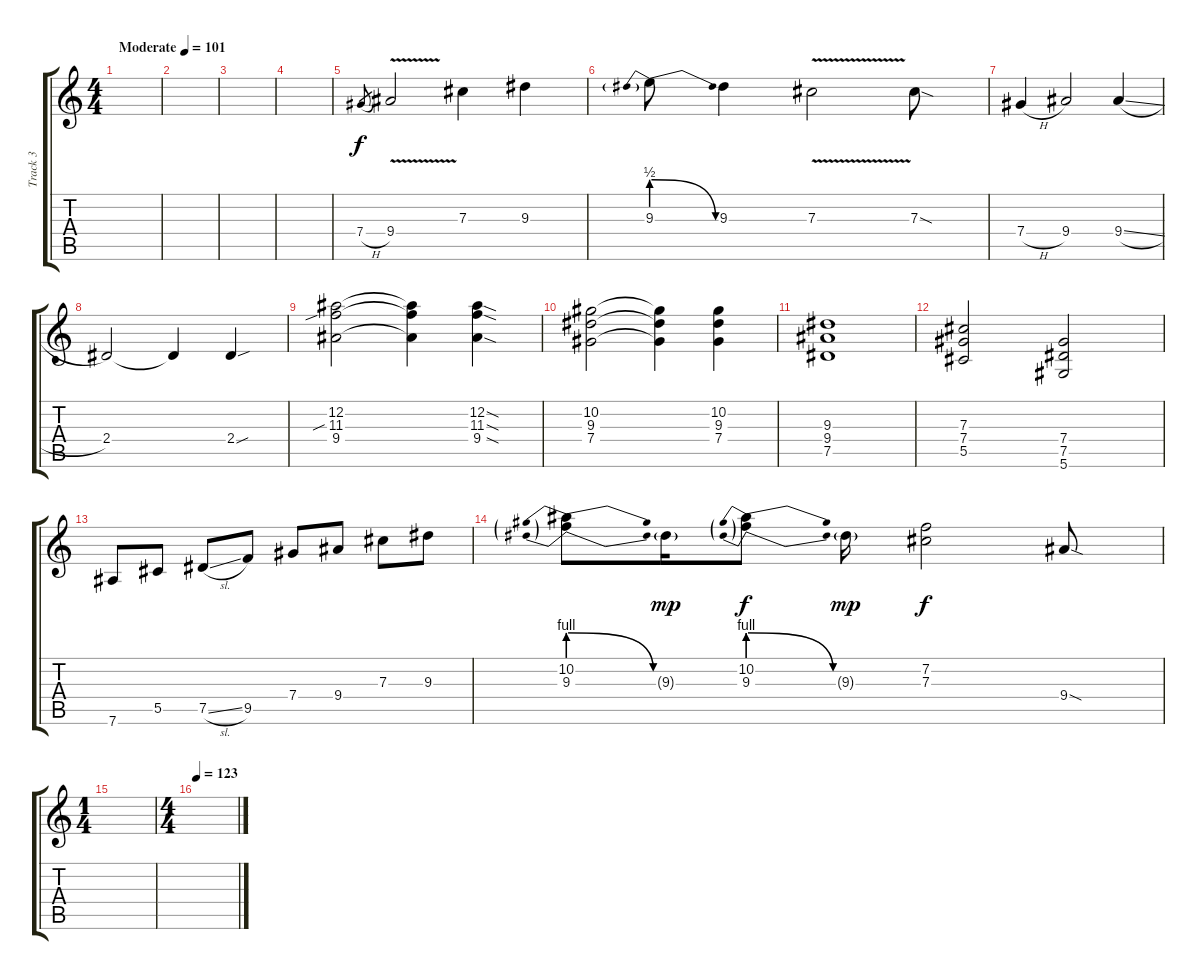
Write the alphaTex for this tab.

\track ("Track 3" "Track 3") {instrument distortionguitar}
\staff {score tabs}
\tuning (Eb4 Bb3 Gb3 Db3 Ab2 Eb2) {hide}
\ts (4 4)
\tempo (101 "Moderate")
\clef g2
\ks c
|
|
|
|
7.4{h}.8{gr} 9.4{v}.2 7.3.4 9.3.4 |
9.3{be (prebendrelease 0 2 60 0)}.8 9.3.4 7.3{v}.2 7.3{sod}.8 |
7.4{h}.4 9.4.2 9.4{sl}.4 |
2.4.2 2.4{t}.4 2.4{sou}.4 |
(12.2 11.3{sib} 9.4).2 (12.2{t} 11.3{t} 9.4{t}).4 (12.2{sod} 11.3{sod} 9.4{sod}).4 |
(10.2 9.3 7.4).2 (10.2{t} 9.3{t} 7.4{t}).4 (10.2 9.3 7.4).4 |
(9.3 9.4 7.5).1 |
(7.3 7.4 5.5).2 (7.4 7.5 5.6).2 |
7.6.8 5.5.8 7.5{sl}.8 9.5.8 7.4.8 9.4.8 7.3.8 9.3.8 |
(10.2{be (prebendrelease 0 4 60 0)} 9.3{be (prebendrelease 0 4 60 0)}).8 9.3{g}.16{dy mp} (10.2{be (prebendrelease 0 4 60 0)} 9.3{be (prebendrelease 0 4 60 0)}).8{dy f} 9.3{g}.16{dy mp} (7.2 7.3).2{dy f} 9.4{sod}.8 |
\ts (1 4)
|
\ts (4 4)
\tempo 123
